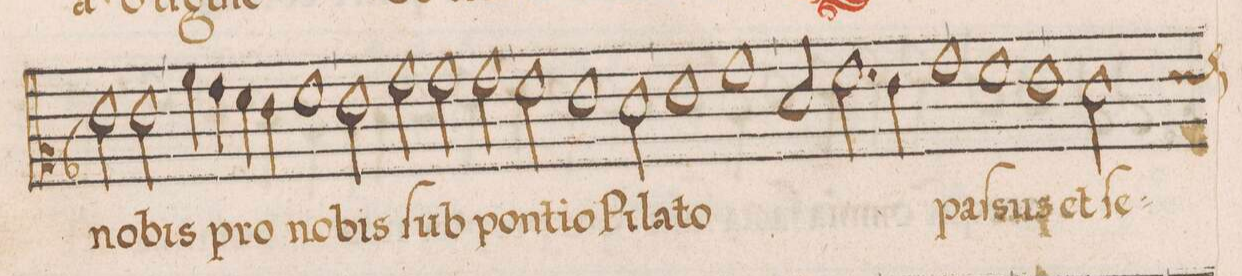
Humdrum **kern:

**kern	**text
*I"CANTVS	*
*clefC2	*
*k[b-]	*
*met(C|)	*
*M2/1	*
2g\	no-
2g\	-bis
=83	=83
4cc\	.
4b-\	pro
4a\	.
4g\	.
1a\	no-
=84	=84
2g\	-bis
2b-\	ſub
2b-\	pon-
2b-\	-ti-
=85	=85
2a\	-o
1g\	Pi-
2f\	-la-
=86	=86
1g\	-to
1b-\	.
=87	=87
2f/	.
2.a\	.
4g\	.
1b-\	paſ-
=88	=88
1a\	-sus
1g\	et
=89	=89
*custos:g	*
2f\	ſe-
*-	*-
